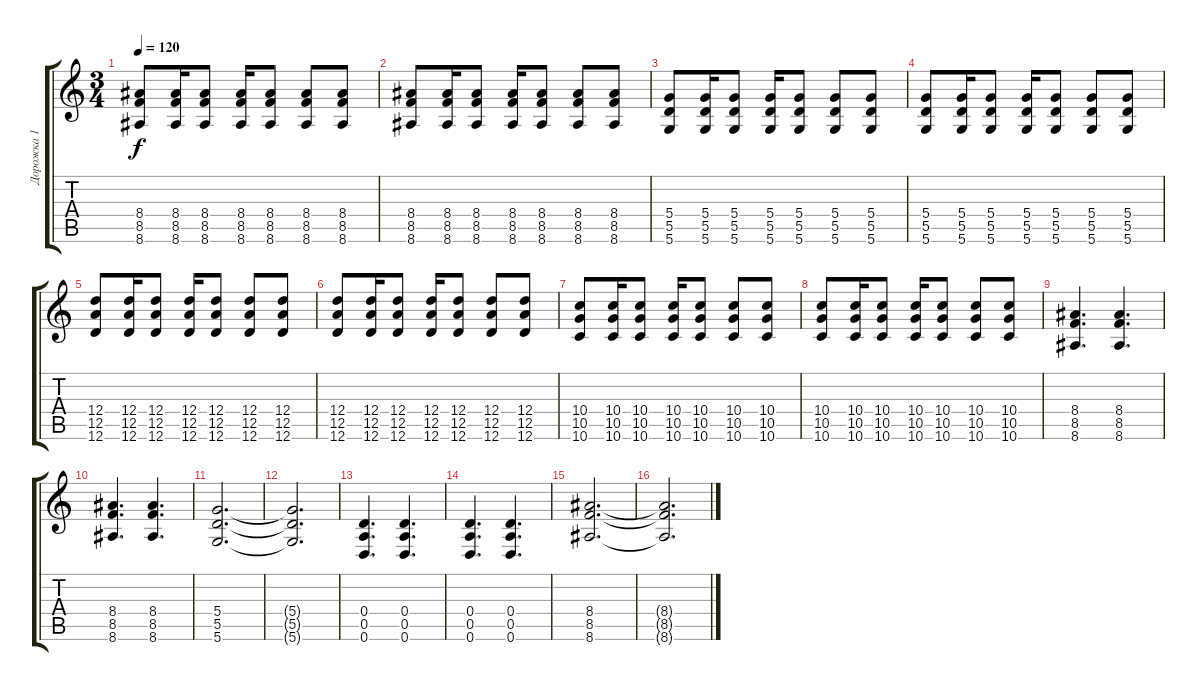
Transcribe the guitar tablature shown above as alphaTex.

\track ("Дорожка 1" "Дорожка 1") {instrument acousticguitarsteel}
\staff {score tabs}
\tuning (E4 B3 G3 D3 A2 D2) {hide}
\ts (3 4)
\tempo 120
\clef g2
\ks c
(8.4 8.5 8.6).8{dy f instrument distortionguitar} (8.4 8.5 8.6).16 (8.4 8.5 8.6).8 (8.4 8.5 8.6).16 (8.4 8.5 8.6).8 (8.4 8.5 8.6).8 (8.4 8.5 8.6).8 |
(8.4 8.5 8.6).8{instrument distortionguitar} (8.4 8.5 8.6).16 (8.4 8.5 8.6).8 (8.4 8.5 8.6).16 (8.4 8.5 8.6).8 (8.4 8.5 8.6).8 (8.4 8.5 8.6).8 |
(5.4 5.5 5.6).8{instrument distortionguitar} (5.4 5.5 5.6).16 (5.4 5.5 5.6).8 (5.4 5.5 5.6).16 (5.4 5.5 5.6).8 (5.4 5.5 5.6).8 (5.4 5.5 5.6).8 |
(5.4 5.5 5.6).8{instrument distortionguitar} (5.4 5.5 5.6).16 (5.4 5.5 5.6).8 (5.4 5.5 5.6).16 (5.4 5.5 5.6).8 (5.4 5.5 5.6).8 (5.4 5.5 5.6).8 |
(12.4 12.5 12.6).8{instrument distortionguitar} (12.4 12.5 12.6).16 (12.4 12.5 12.6).8 (12.4 12.5 12.6).16 (12.4 12.5 12.6).8 (12.4 12.5 12.6).8 (12.4 12.5 12.6).8 |
(12.4 12.5 12.6).8{instrument distortionguitar} (12.4 12.5 12.6).16 (12.4 12.5 12.6).8 (12.4 12.5 12.6).16 (12.4 12.5 12.6).8 (12.4 12.5 12.6).8 (12.4 12.5 12.6).8 |
(10.4 10.5 10.6).8{instrument distortionguitar} (10.4 10.5 10.6).16 (10.4 10.5 10.6).8 (10.4 10.5 10.6).16 (10.4 10.5 10.6).8 (10.4 10.5 10.6).8 (10.4 10.5 10.6).8 |
(10.4 10.5 10.6).8{instrument distortionguitar} (10.4 10.5 10.6).16 (10.4 10.5 10.6).8 (10.4 10.5 10.6).16 (10.4 10.5 10.6).8 (10.4 10.5 10.6).8 (10.4 10.5 10.6).8 |
(8.4 8.5 8.6).4{d} (8.4 8.5 8.6).4{d} |
(8.4 8.5 8.6).4{d} (8.4 8.5 8.6).4{d} |
(5.4 5.5 5.6).2{d} |
(5.4{t} 5.5{t} 5.6{t}).2{d} |
(0.4 0.5 0.6).4{d} (0.4 0.5 0.6).4{d} |
(0.4 0.5 0.6).4{d} (0.4 0.5 0.6).4{d} |
(8.4 8.5 8.6).2{d} |
(8.4{t} 8.5{t} 8.6{t}).2{d}
